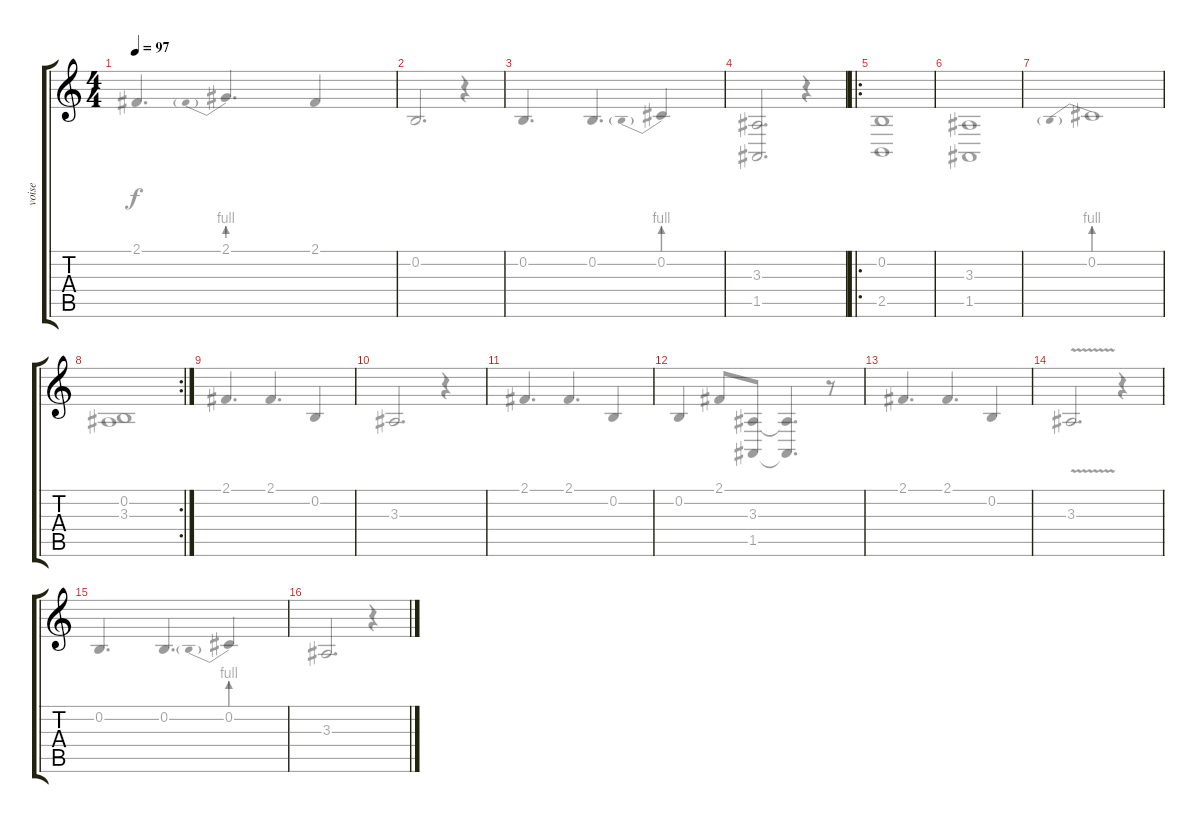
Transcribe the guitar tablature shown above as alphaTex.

\track ("voise" "voise") {instrument stringensemble1}
\staff {score tabs}
\tuning (E4 B3 G3 D3 A2 E2) {hide}
\voice
\ts (4 4)
\tempo 97
\clef g2
\ks c
|
|
|
|
\ro
|
|
|
\rc 2
|
|
|
|
|
|
|
|
\voice
\clef g2
\ks c
2.1.4{d dy f beam Up} 2.1{be (prebend 0 4 60 4)}.4{d beam Up} 2.1.4{beam Up} |
0.2.2{d beam Up} r.4 |
0.2.4{d beam Up} 0.2.4{d beam Up} 0.2{be (prebend 0 4 60 4)}.4{beam Up} |
(3.3 1.5).2{d beam Up} r.4 |
(0.2 2.5).1 |
(3.3 1.5).1 |
0.2{be (prebend 0 4 60 4)}.1 |
(0.2 3.3).1 |
2.1.4{d beam Up} 2.1.4{d beam Up} 0.2.4{beam Up} |
3.3.2{d beam Up} r.4 |
2.1.4{d beam Up} 2.1.4{d beam Up} 0.2.4{beam Up} |
0.2.4{beam Up} 2.1.8{beam Up} (3.3 1.5).8{beam Up} (3.3{t} 1.5{t}).4{d beam Up} r.8 |
2.1.4{d beam Up} 2.1.4{d beam Up} 0.2.4{beam Up} |
3.3{v}.2{d beam Up} r.4 |
0.2.4{d beam Up} 0.2.4{d beam Up} 0.2{be (prebend 0 4 60 4)}.4{beam Up} |
3.3.2{d beam Up} r.4
